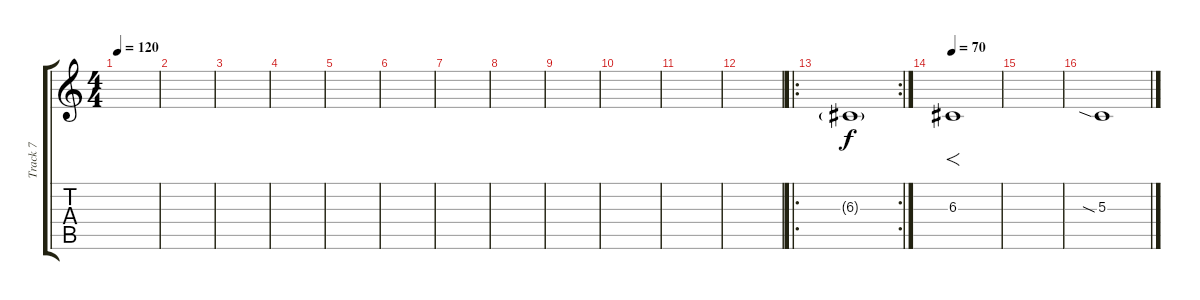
\track ("Track 7" "Track 7") {instrument stringensemble1}
\staff {score tabs}
\tuning (E4 B3 G3 D3 A2 E2) {hide}
\ts (4 4)
\tempo 120
\clef g2
\ks c
|
|
|
|
|
|
|
|
|
|
|
|
\ro
\rc 2
6.3{g}.1 |
\tempo 70
6.3.1{f dy f} |
|
5.3{sia}.1
